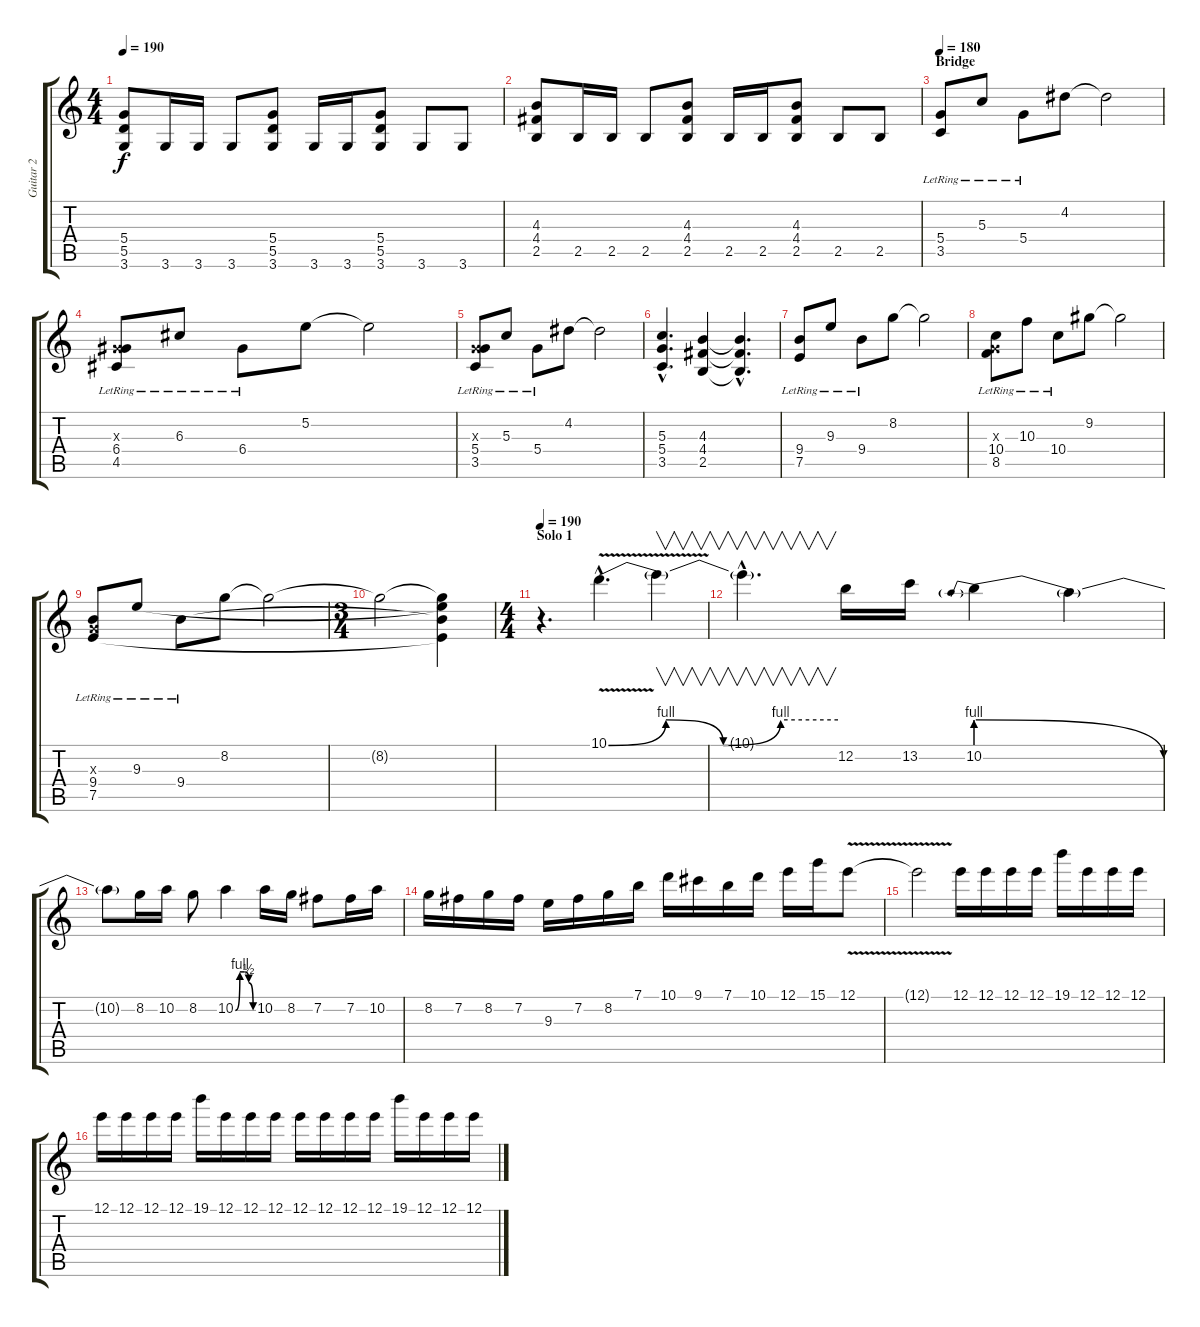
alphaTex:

\track ("Guitar 2" "Guitar 2") {instrument distortionguitar}
\staff {score tabs}
\tuning (E4 B3 G3 D3 A2 E2) {hide}
\ts (4 4)
\tempo 190
\clef g2
\ks c
(5.4 5.5 3.6).8{dy f} 3.6.16 3.6.16 3.6.8 (5.4 5.5 3.6).8 3.6.16 3.6.16 (5.4 5.5 3.6).8 3.6.8 3.6.8 |
(4.3 4.4 2.5).8 2.5.16 2.5.16 2.5.8 (4.3 4.4 2.5).8 2.5.16 2.5.16 (4.3 4.4 2.5).8 2.5.8 2.5.8 |
\section ("" "Bridge")
\tempo 180
(5.4{lr} 3.5{lr}).8 5.3{lr}.8 5.4{lr}.8 4.2.8 4.2{t}.2 |
(0.3{x} 6.4{lr} 4.5{lr}).8 6.3{lr}.8 6.4{lr}.8 5.2.8 5.2{t}.2 |
(0.3{x} 5.4{lr} 3.5{lr}).8 5.3{lr}.8 5.4{lr}.8 4.2.8 4.2{t}.2 |
(5.3{hac} 5.4{hac} 3.5{hac}).4{d} (4.3 4.4 2.5).4 (4.3{hac t} 4.4{hac t} 2.5{hac t}).4{d} |
(9.4{lr} 7.5{lr}).8 9.3{lr}.8 9.4{lr}.8 8.2.8 8.2{t}.2 |
(0.3{x} 10.4{lr} 8.5{lr}).8 10.3{lr}.8 10.4{lr}.8 9.2.8 9.2{t}.2 |
(0.3{x} 9.4{lr} 7.5{lr}).8 9.3{lr}.8 9.4{lr}.8 8.2.8 8.2{t}.2 |
\ts (3 4)
8.2{t}.2 (8.2{t} 9.3{t} 9.4{t} 7.5{t}).4 |
\ts (4 4)
\section ("" "Solo 1")
\tempo 190
r.4{d} 10.1{be (custom 0 0 15 4 30 0 45 4 60 4) v hac}.4{d} 10.1{t}.4{v} |
10.1{hac t}.4{v d} 12.2.16 13.2.16 10.2{be (prebendrelease 0 4 60 0)}.4 10.2{t}.4 |
10.2{t}.8 8.2.16 10.2.16 8.2.8 10.2{be (custom 0 0 15 4 30 4 45 2 60 0)}.4 10.2.16 8.2.16 7.2.8 7.2.16 10.2.16 |
8.2.16 7.2.16 8.2.16 7.2.16 9.3.16 7.2.16 8.2.16 7.1.16 10.1.16 9.1.16 7.1.16 10.1.16 12.1.16 15.1.16 12.1{v}.8 |
12.1{t}.2 12.1.16 12.1.16 12.1.16 12.1.16 19.1.16 12.1.16 12.1.16 12.1.16 |
12.1.16 12.1.16 12.1.16 12.1.16 19.1.16 12.1.16 12.1.16 12.1.16 12.1.16 12.1.16 12.1.16 12.1.16 19.1.16 12.1.16 12.1.16 12.1.16
